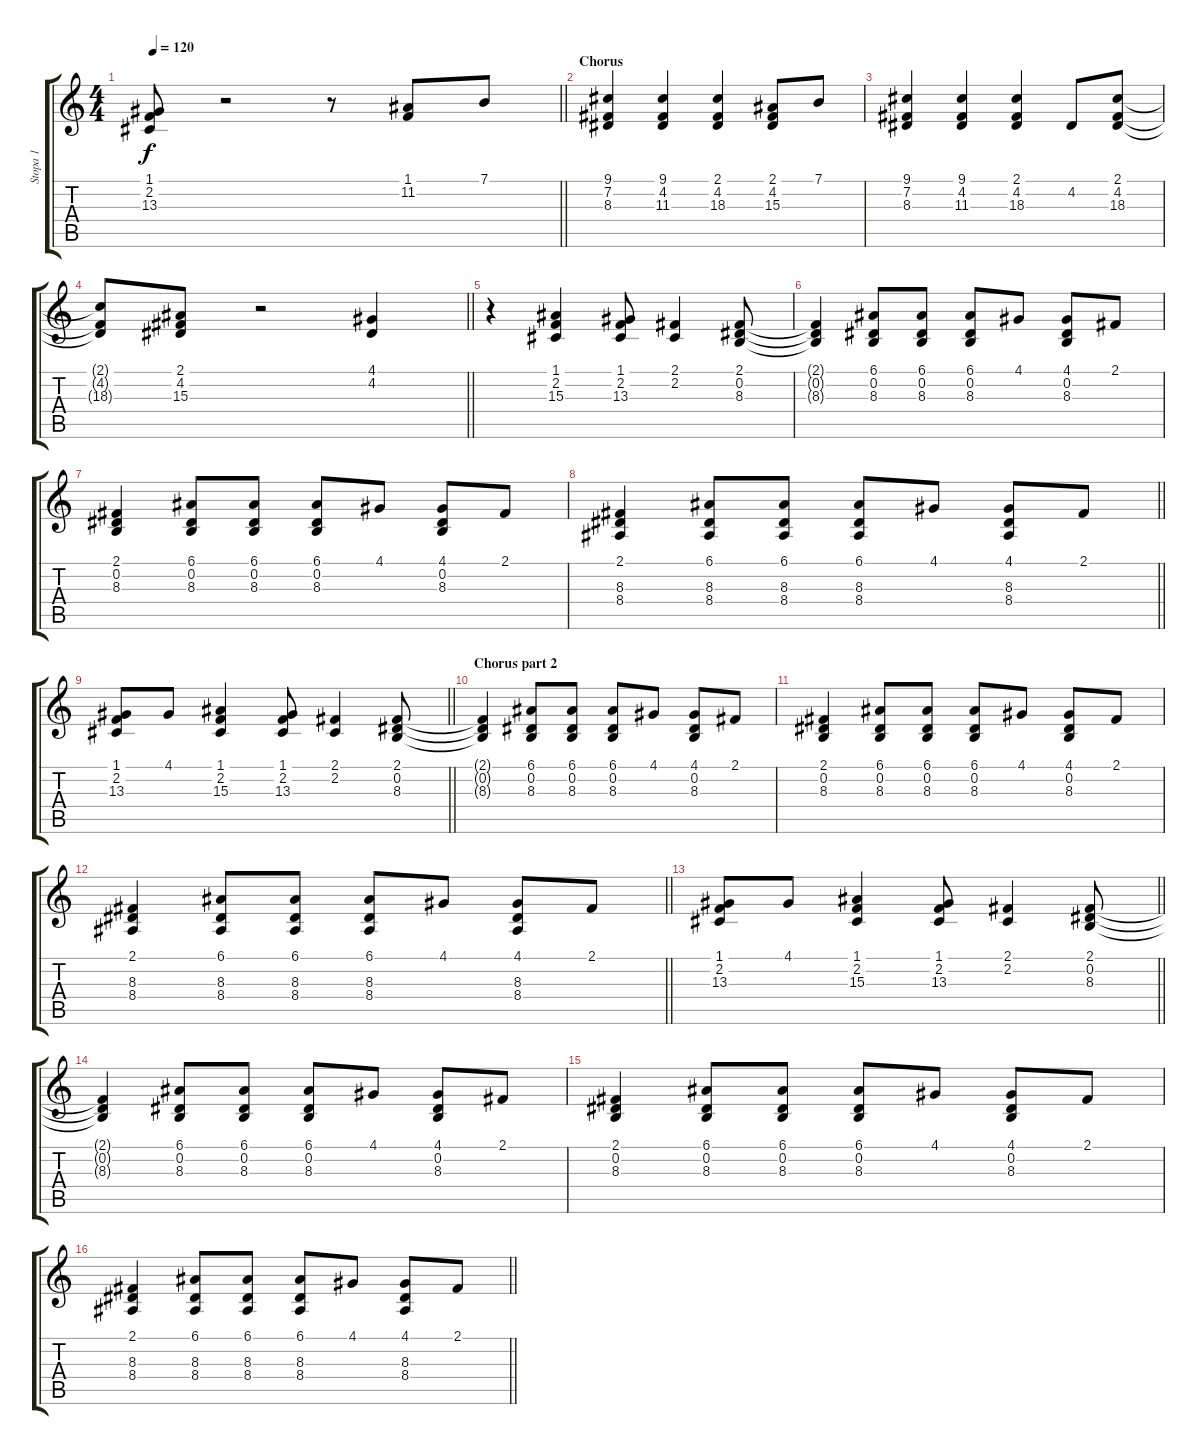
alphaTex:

\track ("Stopa 1" "Stopa 1") {mute instrument acousticgrandpiano}
\staff {score tabs}
\tuning (E4 B3 G3 D3 A2 E2) {hide}
\ts (4 4)
\tempo 120
\clef g2
\barLineRight lightlight
\ks c
(1.1{t} 2.2{t} 13.3{t}).8{dy f} r.2 r.8 (1.1 11.2).8 7.1.8 |
\section ("" "Chorus")
(9.1 7.2 8.3).4 (9.1 4.2 11.3).4 (2.1 4.2 18.3).4 (2.1 4.2 15.3).8 7.1.8 |
(9.1 7.2 8.3).4 (9.1 4.2 11.3).4 (2.1 4.2 18.3).4 4.2.8 (2.1 4.2 18.3).8 |
\barLineRight lightlight
(2.1{t} 4.2{t} 18.3{t}).8 (2.1 4.2 15.3).8 r.2 (4.1 4.2).4 |
r.4 (1.1 2.2 15.3).4 (1.1 2.2 13.3).8 (2.1 2.2).4 (2.1 0.2 8.3).8 |
(2.1{t} 0.2{t} 8.3{t}).4 (6.1 0.2 8.3).8 (6.1 0.2 8.3).8 (6.1 0.2 8.3).8 4.1.8 (4.1 0.2 8.3).8 2.1.8 |
(2.1 0.2 8.3).4 (6.1 0.2 8.3).8 (6.1 0.2 8.3).8 (6.1 0.2 8.3).8 4.1.8 (4.1 0.2 8.3).8 2.1.8 |
\barLineRight lightlight
(2.1 8.3 8.4).4 (6.1 8.3 8.4).8 (6.1 8.3 8.4).8 (6.1 8.3 8.4).8 4.1.8 (4.1 8.3 8.4).8 2.1.8 |
\barLineRight lightlight
(1.1 2.2 13.3).8 4.1.8 (1.1 2.2 15.3).4 (1.1 2.2 13.3).8 (2.1 2.2).4 (2.1 0.2 8.3).8 |
\section ("" "Chorus part 2")
(2.1{t} 0.2{t} 8.3{t}).4 (6.1 0.2 8.3).8 (6.1 0.2 8.3).8 (6.1 0.2 8.3).8 4.1.8 (4.1 0.2 8.3).8 2.1.8 |
(2.1 0.2 8.3).4 (6.1 0.2 8.3).8 (6.1 0.2 8.3).8 (6.1 0.2 8.3).8 4.1.8 (4.1 0.2 8.3).8 2.1.8 |
\barLineRight lightlight
(2.1 8.3 8.4).4 (6.1 8.3 8.4).8 (6.1 8.3 8.4).8 (6.1 8.3 8.4).8 4.1.8 (4.1 8.3 8.4).8 2.1.8 |
\barLineRight lightlight
(1.1 2.2 13.3).8 4.1.8 (1.1 2.2 15.3).4 (1.1 2.2 13.3).8 (2.1 2.2).4 (2.1 0.2 8.3).8 |
(2.1{t} 0.2{t} 8.3{t}).4 (6.1 0.2 8.3).8 (6.1 0.2 8.3).8 (6.1 0.2 8.3).8 4.1.8 (4.1 0.2 8.3).8 2.1.8 |
(2.1 0.2 8.3).4 (6.1 0.2 8.3).8 (6.1 0.2 8.3).8 (6.1 0.2 8.3).8 4.1.8 (4.1 0.2 8.3).8 2.1.8 |
\barLineRight lightlight
(2.1 8.3 8.4).4 (6.1 8.3 8.4).8 (6.1 8.3 8.4).8 (6.1 8.3 8.4).8 4.1.8 (4.1 8.3 8.4).8 2.1.8
